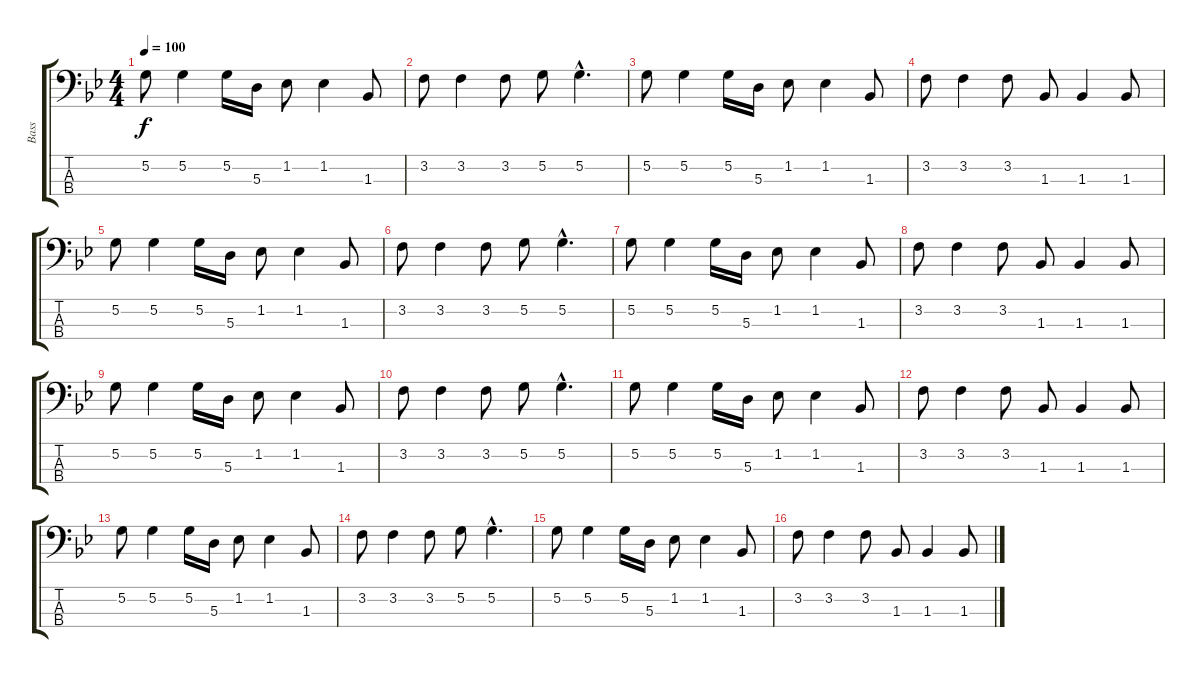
\track ("Bass" "Bass") {instrument fretlessbass}
\staff {score tabs}
\tuning (G2 D2 A1 E1) {hide}
\ts (4 4)
\tempo 100
\clef f4
\ks gminor
5.2.8{dy f} 5.2.4 5.2.16 5.3.16 1.2.8 1.2.4 1.3.8 |
3.2.8 3.2.4 3.2.8 5.2.8 5.2{hac}.4{d} |
5.2.8 5.2.4 5.2.16 5.3.16 1.2.8 1.2.4 1.3.8 |
3.2.8 3.2.4 3.2.8 1.3.8 1.3.4 1.3.8 |
5.2.8 5.2.4 5.2.16 5.3.16 1.2.8 1.2.4 1.3.8 |
3.2.8 3.2.4 3.2.8 5.2.8 5.2{hac}.4{d} |
5.2.8 5.2.4 5.2.16 5.3.16 1.2.8 1.2.4 1.3.8 |
3.2.8 3.2.4 3.2.8 1.3.8 1.3.4 1.3.8 |
5.2.8 5.2.4 5.2.16 5.3.16 1.2.8 1.2.4 1.3.8 |
3.2.8 3.2.4 3.2.8 5.2.8 5.2{hac}.4{d} |
5.2.8 5.2.4 5.2.16 5.3.16 1.2.8 1.2.4 1.3.8 |
3.2.8 3.2.4 3.2.8 1.3.8 1.3.4 1.3.8 |
5.2.8 5.2.4 5.2.16 5.3.16 1.2.8 1.2.4 1.3.8 |
3.2.8 3.2.4 3.2.8 5.2.8 5.2{hac}.4{d} |
5.2.8 5.2.4 5.2.16 5.3.16 1.2.8 1.2.4 1.3.8 |
3.2.8 3.2.4 3.2.8 1.3.8 1.3.4 1.3.8
